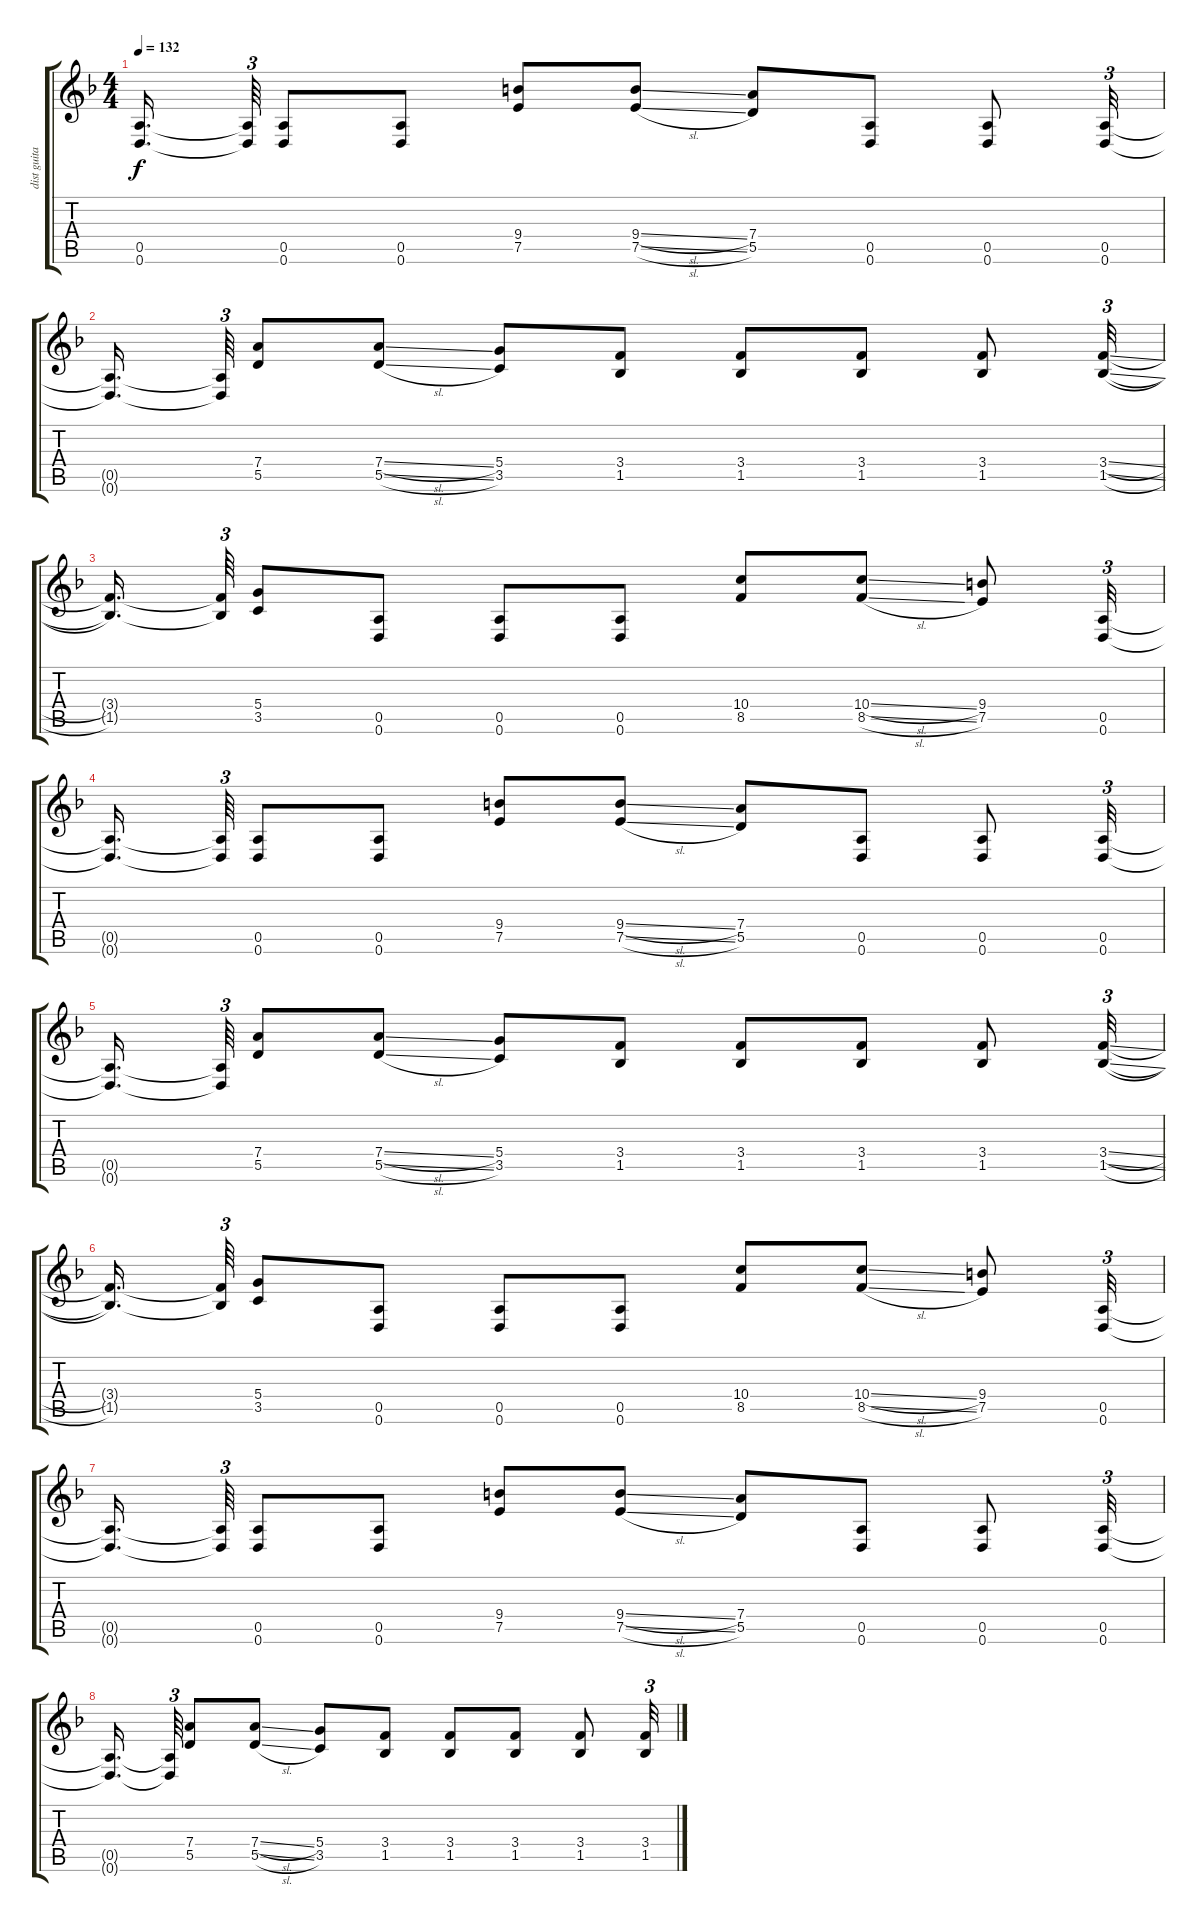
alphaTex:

\track ("dist guitar" "dist guita") {instrument distortionguitar}
\staff {score tabs}
\tuning (E4 B3 G3 D3 A2 D2) {hide}
\ts (4 4)
\tempo 132
\clef g2
\ks f
(0.5{t} 0.6{t}).16{d dy f beam splitsecondary} (0.5{t} 0.6{t}).64{tu (3 2)} (0.5 0.6).8 (0.5 0.6).8 (9.4 7.5).8 (9.4{sl} 7.5{sl}).8 (7.4 5.5).8 (0.5 0.6).8 (0.5 0.6).8 (0.5 0.6).32{tu (3 2)} |
(0.5{t} 0.6{t}).16{d beam splitsecondary} (0.5{t} 0.6{t}).64{tu (3 2)} (7.4 5.5).8 (7.4{sl} 5.5{sl}).8 (5.4 3.5).8 (3.4 1.5).8 (3.4 1.5).8 (3.4 1.5).8 (3.4 1.5).8 (3.4{sl} 1.5{sl}).32{tu (3 2)} |
(3.4{t} 1.5{t}).16{d beam splitsecondary} (3.4{t} 1.5{t}).64{tu (3 2)} (5.4 3.5).8 (0.5 0.6).8 (0.5 0.6).8 (0.5 0.6).8 (10.4 8.5).8 (10.4{sl} 8.5{sl}).8 (9.4 7.5).8 (0.5 0.6).32{tu (3 2)} |
(0.5{t} 0.6{t}).16{d beam splitsecondary} (0.5{t} 0.6{t}).64{tu (3 2)} (0.5 0.6).8 (0.5 0.6).8 (9.4 7.5).8 (9.4{sl} 7.5{sl}).8 (7.4 5.5).8 (0.5 0.6).8 (0.5 0.6).8 (0.5 0.6).32{tu (3 2)} |
(0.5{t} 0.6{t}).16{d beam splitsecondary} (0.5{t} 0.6{t}).64{tu (3 2)} (7.4 5.5).8 (7.4{sl} 5.5{sl}).8 (5.4 3.5).8 (3.4 1.5).8 (3.4 1.5).8 (3.4 1.5).8 (3.4 1.5).8 (3.4{sl} 1.5{sl}).32{tu (3 2)} |
(3.4{t} 1.5{t}).16{d beam splitsecondary} (3.4{t} 1.5{t}).64{tu (3 2)} (5.4 3.5).8 (0.5 0.6).8 (0.5 0.6).8 (0.5 0.6).8 (10.4 8.5).8 (10.4{sl} 8.5{sl}).8 (9.4 7.5).8 (0.5 0.6).32{tu (3 2)} |
(0.5{t} 0.6{t}).16{d beam splitsecondary} (0.5{t} 0.6{t}).64{tu (3 2)} (0.5 0.6).8 (0.5 0.6).8 (9.4 7.5).8 (9.4{sl} 7.5{sl}).8 (7.4 5.5).8 (0.5 0.6).8 (0.5 0.6).8 (0.5 0.6).32{tu (3 2)} |
(0.5{t} 0.6{t}).16{d beam splitsecondary} (0.5{t} 0.6{t}).64{tu (3 2)} (7.4 5.5).8 (7.4{sl} 5.5{sl}).8 (5.4 3.5).8 (3.4 1.5).8 (3.4 1.5).8 (3.4 1.5).8 (3.4 1.5).8 (3.4{sl} 1.5{sl}).32{tu (3 2)}
